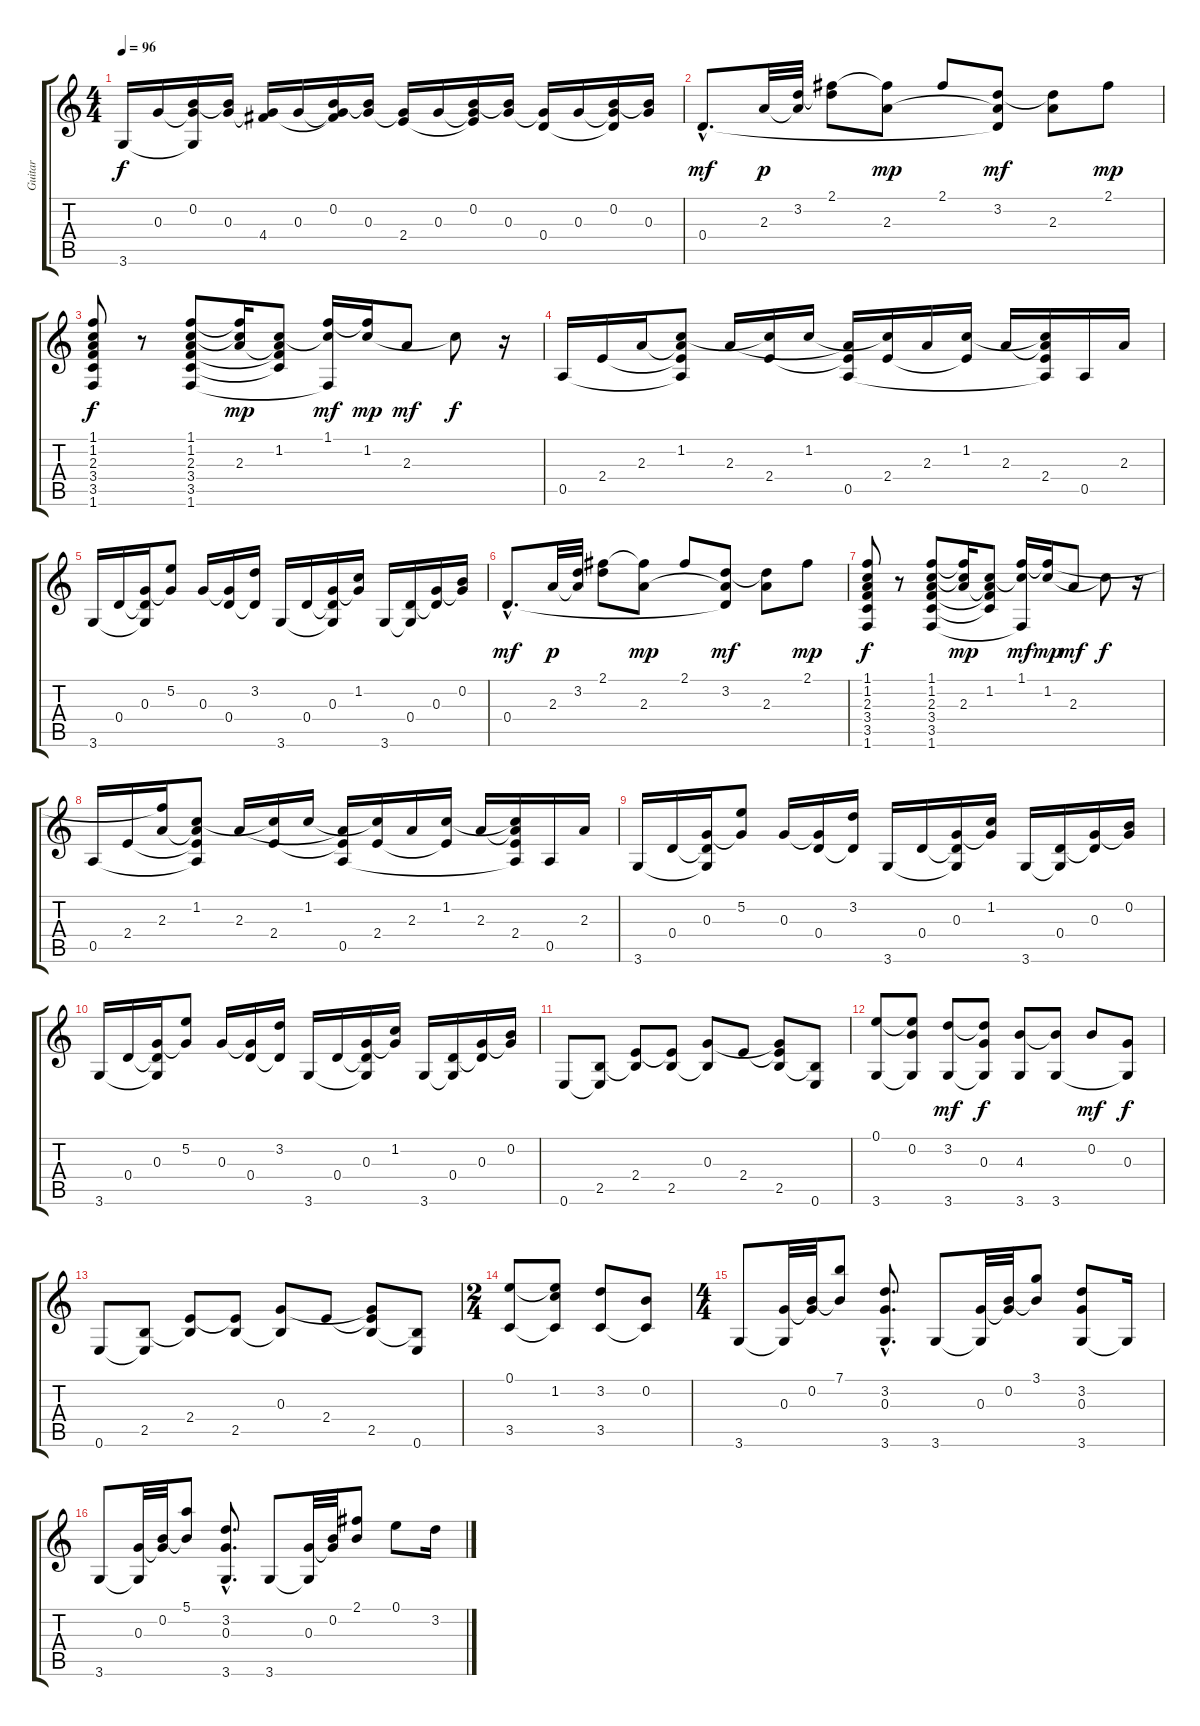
\track ("Guitar" "Guitar") {instrument acousticguitarnylon}
\staff {score tabs}
\tuning (E4 B3 G3 D3 A2 E2) {hide}
\ts (4 4)
\tempo 96
\clef g2
\ks c
3.6.16{dy f} 0.3.16 (0.2 0.3{t} 3.6{t}).16 (0.2{t} 0.3).16 (0.3{t} 4.4).16 0.3.16 (0.2 0.3{t} 4.4{t}).16 (0.2{t} 0.3).16 (0.3{t} 2.4).16 0.3.16 (0.2 0.3{t} 2.4{t}).16 (0.2{t} 0.3).16 (0.3{t} 0.4).16 0.3.16 (0.2 0.3{t} 0.4{t}).16 (0.2{t} 0.3).16 |
0.4{hac}.8{d dy mf} 2.3.32{dy p} (3.2 2.3{t}).32 (2.1 3.2{t}).8 (2.1{t} 2.3).8{dy mp} 2.1.8 (3.2 2.3{t} 0.4{t}).8{dy mf} (3.2{t} 2.3).8 2.1.8{dy mp} |
(1.1 1.2 2.3 3.4 3.5 1.6).8{dy f} r.8 (1.1 1.2 2.3 3.4 3.5 1.6).8 (1.1{t} 1.2{t} 2.3).16{dy mp} (1.2 2.3{t} 3.4{t} 3.5{t}).8 (1.1 1.2{t} 1.6{t}).16{dy mf} (1.1{t} 1.2).16{dy mp} 2.3.8{dy mf} 1.2{t}.8{dy f} r.16 |
0.5.16 2.4.16 2.3.16 (1.2 2.3{t} 2.4{t} 0.5{t}).8 2.3.16 (1.2{t} 2.4).16 1.2.16 (2.3{t} 2.4{t} 0.5).16 (1.2{t} 2.4).16 2.3.16 (1.2 2.4{t}).16 2.3.16 (1.2{t} 2.3{t} 2.4 0.5{t}).16 0.5.16 2.3.16 |
3.6.16 0.4.16 (0.3 0.4{t} 3.6{t}).16 (5.2 0.3{t}).8 0.3.16 (0.3{t} 0.4).16 (3.2 0.4{t}).16 3.6.16 0.4.16 (0.3 0.4{t} 3.6{t}).16 (1.2 0.3{t}).16 3.6.16 (0.4 3.6{t}).16 (0.3 0.4{t}).16 (0.2 0.3{t}).16 |
0.4{hac}.8{d dy mf} 2.3.32{dy p} (3.2 2.3{t}).32 (2.1 3.2{t}).8 (2.1{t} 2.3).8{dy mp} 2.1.8 (3.2 2.3{t} 0.4{t}).8{dy mf} (3.2{t} 2.3).8 2.1.8{dy mp} |
(1.1 1.2 2.3 3.4 3.5 1.6).8{dy f} r.8 (1.1 1.2 2.3 3.4 3.5 1.6).8 (1.1{t} 1.2{t} 2.3).16{dy mp} (1.2 2.3{t} 3.4{t} 3.5{t}).8 (1.1 1.2{t} 1.6{t}).16{dy mf} (1.1{t} 1.2).16{dy mp} 2.3.8{dy mf} 1.2{t}.8{dy f} r.16 |
0.5.16 2.4.16 (1.1{t} 2.3).16 (1.2 2.3{t} 2.4{t} 0.5{t}).8 2.3.16 (1.2{t} 2.4).16 1.2.16 (2.3{t} 2.4{t} 0.5).16 (1.2{t} 2.4).16 2.3.16 (1.2 2.4{t}).16 2.3.16 (1.2{t} 2.3{t} 2.4 0.5{t}).16 0.5.16 2.3.16 |
3.6.16 0.4.16 (0.3 0.4{t} 3.6{t}).16 (5.2 0.3{t}).8 0.3.16 (0.3{t} 0.4).16 (3.2 0.4{t}).16 3.6.16 0.4.16 (0.3 0.4{t} 3.6{t}).16 (1.2 0.3{t}).16 3.6.16 (0.4 3.6{t}).16 (0.3 0.4{t}).16 (0.2 0.3{t}).16 |
3.6.16 0.4.16 (0.3 0.4{t} 3.6{t}).16 (5.2 0.3{t}).8 0.3.16 (0.3{t} 0.4).16 (3.2 0.4{t}).16 3.6.16 0.4.16 (0.3 0.4{t} 3.6{t}).16 (1.2 0.3{t}).16 3.6.16 (0.4 3.6{t}).16 (0.3 0.4{t}).16 (0.2 0.3{t}).16 |
0.6.8 (2.5 0.6{t}).8 (2.4 2.5{t}).8 (2.4{t} 2.5).8 (0.3 2.5{t}).8 2.4.8 (0.3{t} 2.4{t} 2.5).8 (2.5{t} 0.6).8 |
(0.1 3.6).8 (0.1{t} 0.2 3.6{t}).8 (3.2 3.6).8{dy mf} (3.2{t} 0.3 3.6{t}).8{dy f} (4.3 3.6).8 (4.3{t} 3.6).8 0.2.8{dy mf} (0.3 3.6{t}).8{dy f} |
0.6.8 (2.5 0.6{t}).8 (2.4 2.5{t}).8 (2.4{t} 2.5).8 (0.3 2.5{t}).8 2.4.8 (0.3{t} 2.4{t} 2.5).8 (2.5{t} 0.6).8 |
\ts (2 4)
(0.1 3.5).8 (0.1{t} 1.2 3.5{t}).8 (3.2 3.5).8 (0.2 3.5{t}).8 |
\ts (4 4)
3.6.8 (0.3 3.6{t}).32 (0.2 0.3{t}).32 (7.1 0.2{t}).8 (3.2{hac} 0.3{hac} 3.6{hac}).8{d} 3.6.8 (0.3 3.6{t}).32 (0.2 0.3{t}).32 (3.1 0.2{t}).8 (3.2 0.3 3.6).8 3.6{t}.16 |
3.6.8 (0.3 3.6{t}).32 (0.2 0.3{t}).32 (5.1 0.2{t}).8 (3.2{hac} 0.3{hac} 3.6{hac}).8{d} 3.6.8 (0.3 3.6{t}).32 (0.2 0.3{t}).32 (2.1 0.2{t}).8 0.1.8 3.2.16
